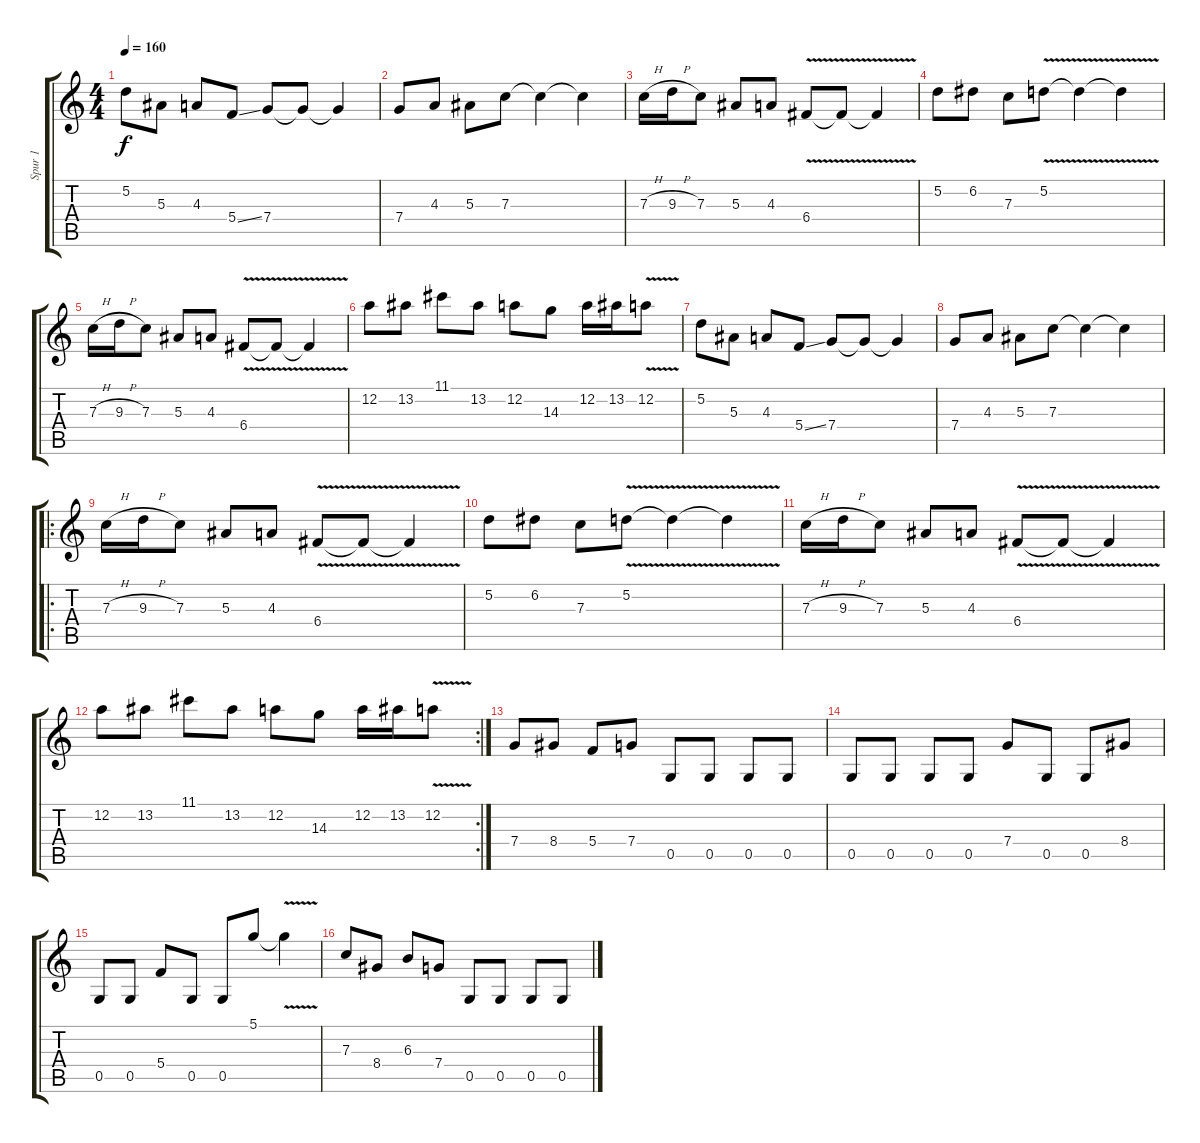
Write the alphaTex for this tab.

\track ("Spur 1" "Spur 1") {instrument distortionguitar}
\staff {score tabs}
\tuning (D4 A3 F3 C3 G2 D2) {hide}
\ts (4 4)
\tempo 160
\clef g2
\ks c
5.2.8{dy f} 5.3.8 4.3.8 5.4{ss}.8 7.4.8 7.4{t}.8 7.4{t}.4 |
7.4.8 4.3.8 5.3.8 7.3.8 7.3{t}.4 7.3{t}.4 |
7.3{h}.16 9.3{h}.16 7.3.8 5.3.8 4.3.8 6.4{v}.8 6.4{v t}.8 6.4{v t}.4 |
5.2.8 6.2.8 7.3.8 5.2{v}.8 5.2{v t}.4 5.2{v t}.4 |
7.3{h}.16 9.3{h}.16 7.3.8 5.3.8 4.3.8 6.4{v}.8 6.4{v t}.8 6.4{v t}.4 |
12.2.8 13.2.8 11.1.8 13.2.8 12.2.8 14.3.8 12.2.16 13.2.16 12.2{v}.8 |
5.2.8 5.3.8 4.3.8 5.4{ss}.8 7.4.8 7.4{t}.8 7.4{t}.4 |
7.4.8 4.3.8 5.3.8 7.3.8 7.3{t}.4 7.3{t}.4 |
\ro
7.3{h}.16 9.3{h}.16 7.3.8 5.3.8 4.3.8 6.4{v}.8 6.4{v t}.8 6.4{v t}.4 |
5.2.8 6.2.8 7.3.8 5.2{v}.8 5.2{v t}.4 5.2{v t}.4 |
7.3{h}.16 9.3{h}.16 7.3.8 5.3.8 4.3.8 6.4{v}.8 6.4{v t}.8 6.4{v t}.4 |
\rc 2
12.2.8 13.2.8 11.1.8 13.2.8 12.2.8 14.3.8 12.2.16 13.2.16 12.2{v}.8 |
7.4.8 8.4.8 5.4.8 7.4.8 0.5.8 0.5.8 0.5.8 0.5.8 |
0.5.8 0.5.8 0.5.8 0.5.8 7.4.8 0.5.8 0.5.8 8.4.8 |
0.5.8 0.5.8 5.4.8 0.5.8 0.5.8 5.1.8 5.1{v t}.4 |
7.3.8 8.4.8 6.3.8 7.4.8 0.5.8 0.5.8 0.5.8 0.5.8
